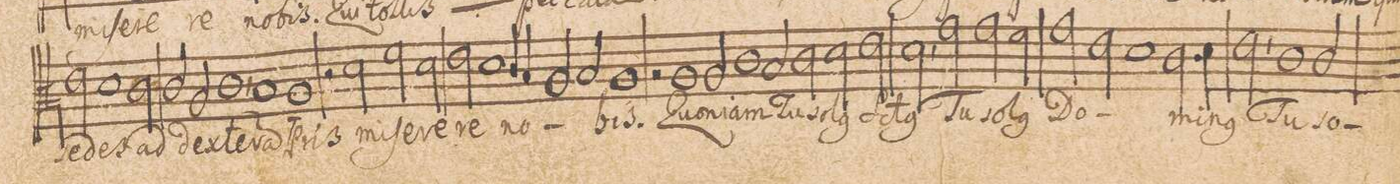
**kern	**text
*I"ALTVS.	*
*clefC3	*
*k[]	*
*met(c|)	*
*M2/1	*
2e\	se-
1d\	-des
2c\	ad
=62-	=62-
2c/	dex-
2A/	-te-
1c\,	-r(am)
=63-	=63-
1B/	P(a-
1A/	-t)ris
=64-	=64-
2r	.
2d\	mi-
2f\	-ſe-
2d\	-re-
=65-	=65-
2e\	-re
1d\	.
4c/	no-
4B/	.
=66-	=66-
2A/	.
2B/	.
1A/	-bis.
=67-	=67-
2r	.
1A/	Quo-
2A/	-ni-
=68-	=68-
1c\	-am
2B/	Tu
2c\	so-
=69-	=69-
2d\	-l(us)
2e\	S(an)-
2d,<\	-ct(us)
2g\	Tu
=70-	=70-
2g\	so-
2f\	-l(us)
2g\	Do-
2e\	.
=71-	=71-
1d\	.
2.c\	.
4d\	-mi-
=72-	=72-
2e,<\	-n(us)
1c\	Tu
2c/	so-
=73-	=73-
*-	*-
